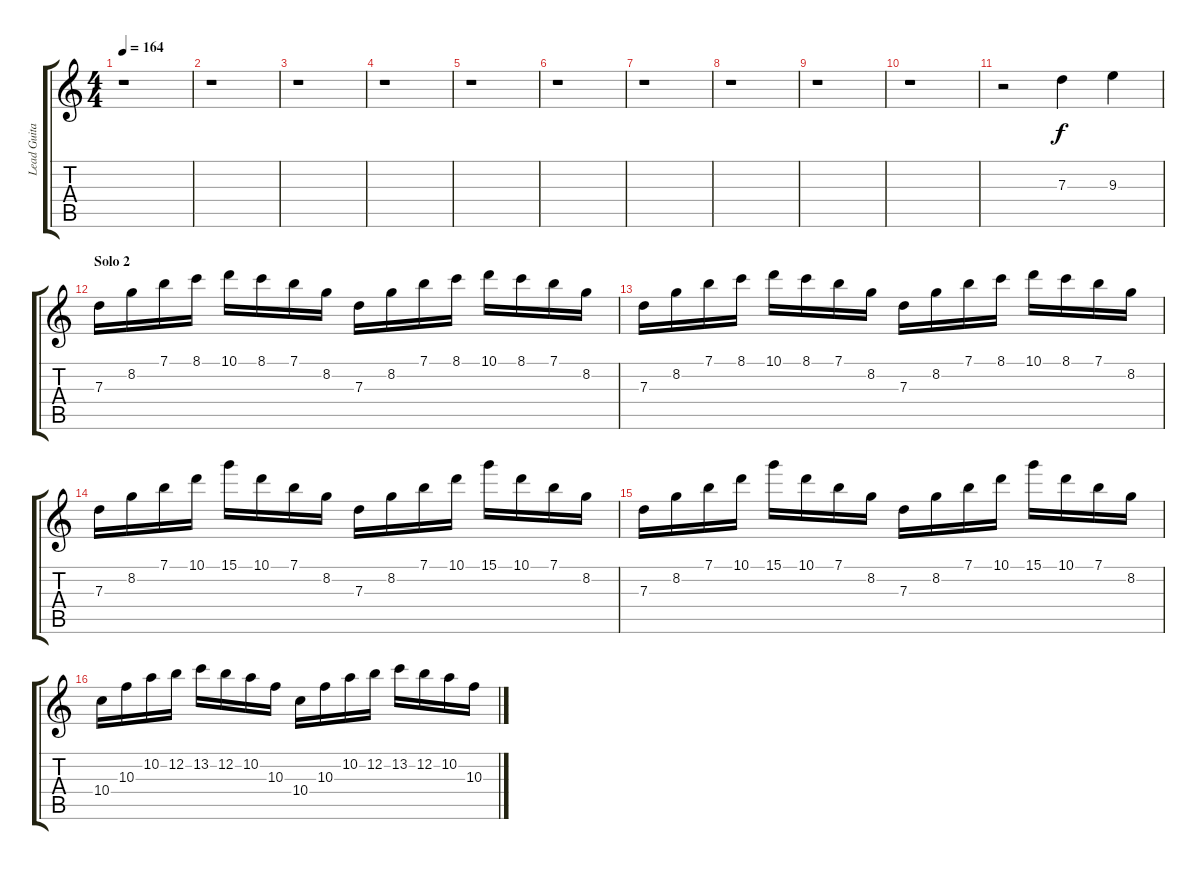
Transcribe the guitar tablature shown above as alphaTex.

\track ("Lead Guitar 2" "Lead Guita") {instrument distortionguitar}
\staff {score tabs}
\tuning (E4 B3 G3 D3 A2 E2) {hide}
\ts (4 4)
\tempo 164
\clef g2
\ks c
r.1{dy f} |
r.1 |
r.1 |
r.1 |
r.1 |
r.1 |
r.1 |
r.1 |
r.1 |
r.1 |
r.2 7.3.4 9.3.4 |
\section ("" "Solo 2")
7.3.16 8.2.16 7.1.16 8.1.16 10.1.16 8.1.16 7.1.16 8.2.16 7.3.16 8.2.16 7.1.16 8.1.16 10.1.16 8.1.16 7.1.16 8.2.16 |
7.3.16 8.2.16 7.1.16 8.1.16 10.1.16 8.1.16 7.1.16 8.2.16 7.3.16 8.2.16 7.1.16 8.1.16 10.1.16 8.1.16 7.1.16 8.2.16 |
7.3.16 8.2.16 7.1.16 10.1.16 15.1.16 10.1.16 7.1.16 8.2.16 7.3.16 8.2.16 7.1.16 10.1.16 15.1.16 10.1.16 7.1.16 8.2.16 |
7.3.16 8.2.16 7.1.16 10.1.16 15.1.16 10.1.16 7.1.16 8.2.16 7.3.16 8.2.16 7.1.16 10.1.16 15.1.16 10.1.16 7.1.16 8.2.16 |
10.4.16 10.3.16 10.2.16 12.2.16 13.2.16 12.2.16 10.2.16 10.3.16 10.4.16 10.3.16 10.2.16 12.2.16 13.2.16 12.2.16 10.2.16 10.3.16
